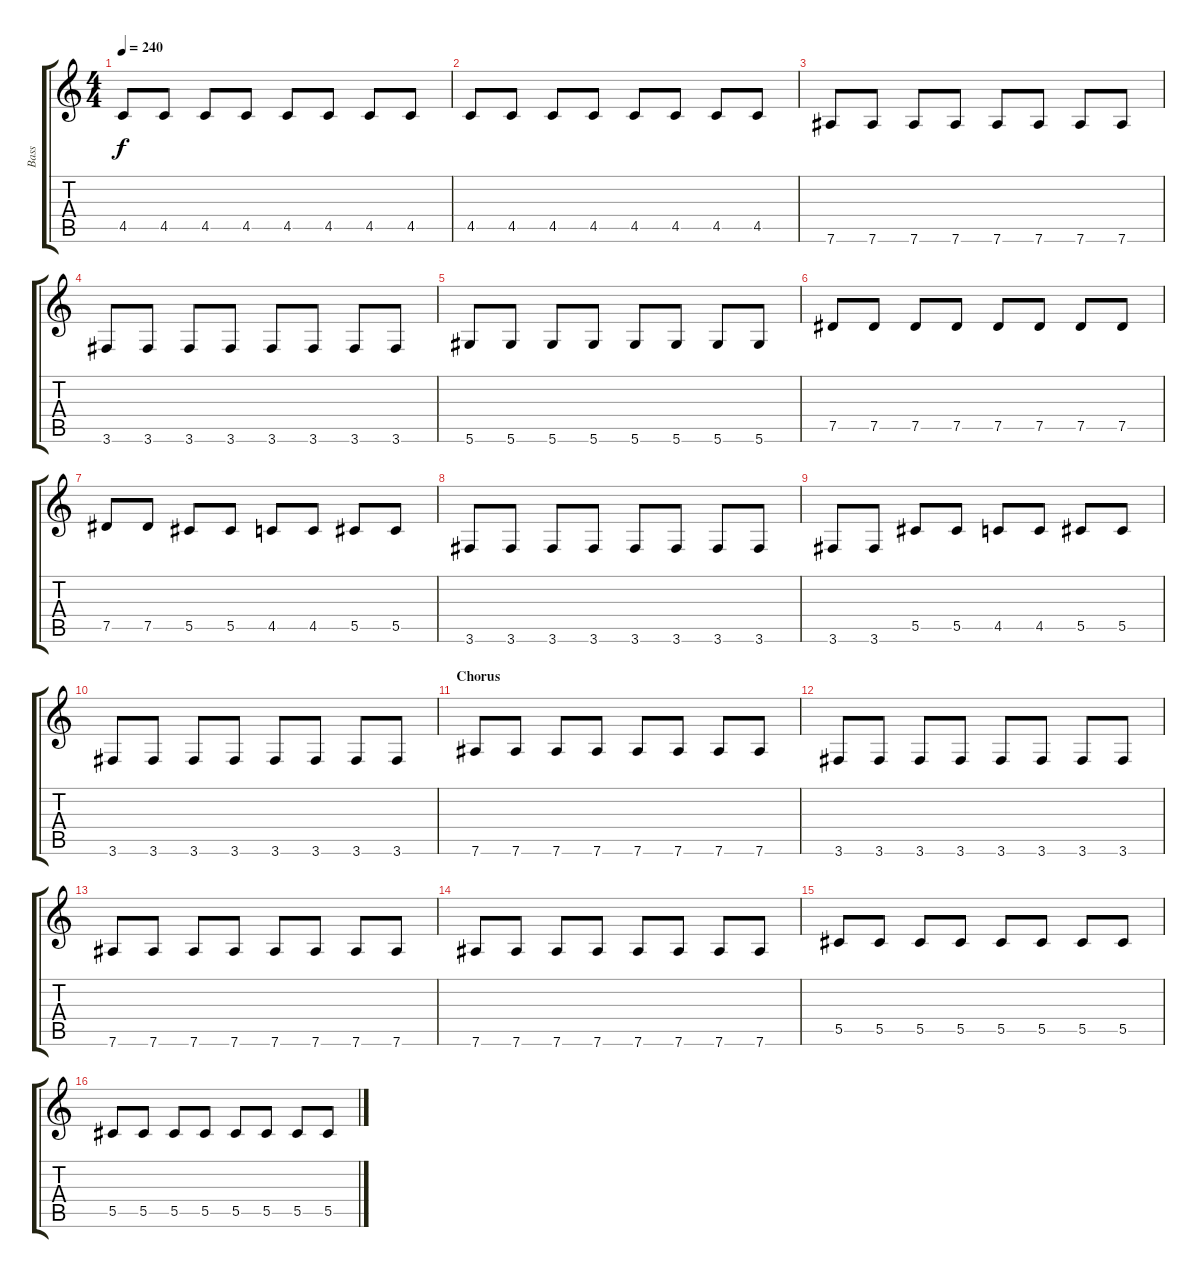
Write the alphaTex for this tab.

\track ("Bass" "Bass") {instrument electricbasspick}
\staff {score tabs}
\tuning (Eb4 Bb3 Gb3 Db3 Ab2 Eb2) {hide}
\ts (4 4)
\tempo 240
\clef g2
\ks c
4.5.8{dy f} 4.5.8 4.5.8 4.5.8 4.5.8 4.5.8 4.5.8 4.5.8 |
4.5.8 4.5.8 4.5.8 4.5.8 4.5.8 4.5.8 4.5.8 4.5.8 |
7.6.8 7.6.8 7.6.8 7.6.8 7.6.8 7.6.8 7.6.8 7.6.8 |
3.6.8 3.6.8 3.6.8 3.6.8 3.6.8 3.6.8 3.6.8 3.6.8 |
5.6.8 5.6.8 5.6.8 5.6.8 5.6.8 5.6.8 5.6.8 5.6.8 |
7.5.8 7.5.8 7.5.8 7.5.8 7.5.8 7.5.8 7.5.8 7.5.8 |
7.5.8 7.5.8 5.5.8 5.5.8 4.5.8 4.5.8 5.5.8 5.5.8 |
3.6.8 3.6.8 3.6.8 3.6.8 3.6.8 3.6.8 3.6.8 3.6.8 |
3.6.8 3.6.8 5.5.8 5.5.8 4.5.8 4.5.8 5.5.8 5.5.8 |
3.6.8 3.6.8 3.6.8 3.6.8 3.6.8 3.6.8 3.6.8 3.6.8 |
\section ("" "Chorus")
7.6.8 7.6.8 7.6.8 7.6.8 7.6.8 7.6.8 7.6.8 7.6.8 |
3.6.8 3.6.8 3.6.8 3.6.8 3.6.8 3.6.8 3.6.8 3.6.8 |
7.6.8 7.6.8 7.6.8 7.6.8 7.6.8 7.6.8 7.6.8 7.6.8 |
7.6.8 7.6.8 7.6.8 7.6.8 7.6.8 7.6.8 7.6.8 7.6.8 |
5.5.8 5.5.8 5.5.8 5.5.8 5.5.8 5.5.8 5.5.8 5.5.8 |
5.5.8 5.5.8 5.5.8 5.5.8 5.5.8 5.5.8 5.5.8 5.5.8
